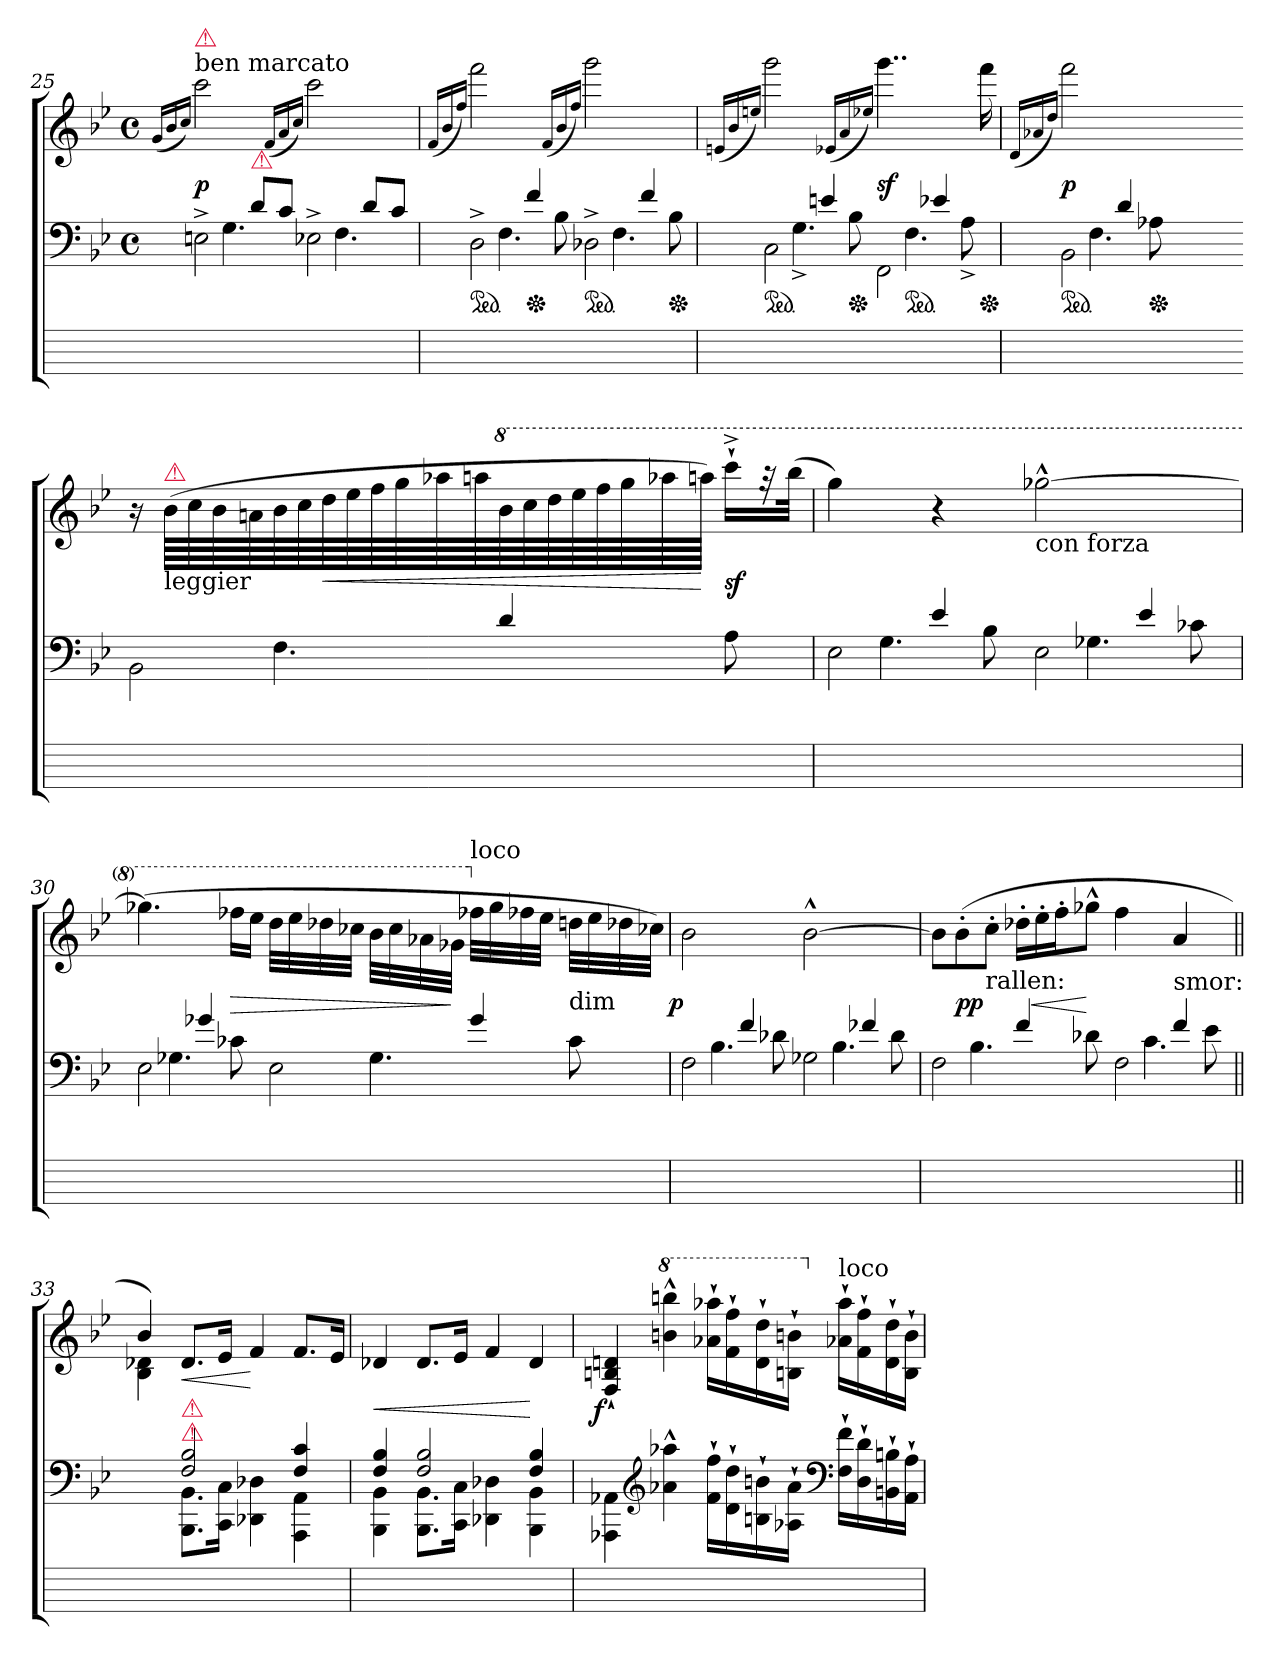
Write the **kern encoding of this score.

**kern	**kern	**kern	**dynam
*part2	*part1	*part1	*part1
*staff3	*staff2	*staff1	*staff1/2
*	*clefF4	*clefG2	*
*	*k[b-e-]	*k[b-e-]	*
*	*M4/4	*M4/4	*
*	*met(c)	*met(c)	*
=25	=25	=25	=25
.	.	(16qqg/LL	.
.	.	16qqb-/	.
.	.	16qqcc/JJ)	.
*	*^	*	*
*	*	*^	*	*
!	!	!	!	!LO:TX:a:t=ben marcato	!
!	!	!	!	!LO:TX:a:color=crimson:t=⚠	!
1ryy	2En^\	8ryy	4ryy	2ccc	p
.	.	4.G	.	.	.
!	!	!	!LO:TX:a:color=crimson:t=⚠	!	!
.	.	.	8d/L	.	.
.	.	.	8c/J	.	.
.	.	.	.	(16qqf/LL	.
.	.	.	.	16qqa/	.
.	.	.	.	16qqcc/JJ)	.
.	2E-X^\	8ryy	4ryy	2ccc	.
.	.	4.F	.	.	.
.	.	.	8d/L	.	.
.	.	.	8c/J	.	.
*	*v	*v	*v	*	*
=26	=26	=26	=26
.	.	(16qqf/LL	.
.	.	16qqb-/	.
.	.	16qqff/JJ)	.
*	*^	*	*
*	*	*^	*	*
*	*	*	*^	*	*
!	!LO:TX:a:color=crimson:t=⚠	!	!	!	!	!
*	*ped	*	*	*	*	*
1ryy	2D^\	8ryy	4ryy	4.ryy	2fff	.
.	.	4.F	.	.	.	.
*	*Xped	*	*	*	*	*
.	.	.	4f/	.	.	.
.	.	.	.	8B-	.	.
.	.	.	.	.	(16qqf/LL	.
.	.	.	.	.	16qqb-/	.
.	.	.	.	.	16qqff/JJ)	.
*	*ped	*	*	*	*	*
.	2D-X^\	8ryy	4ryy	4.ryy	2ggg	.
.	.	4.F	.	.	.	.
.	.	.	4f/	.	.	.
*	*Xped	*	*	*	*	*
.	.	.	.	8B-	.	.
=27	=27	=27	=27	=27	=27	=27
.	.	.	.	.	(16qqen/LL	.
.	.	.	.	.	16qqb-/	.
.	.	.	.	.	16qqeen/JJ)	.
!	!LO:TX:a:color=crimson:t=⚠	!	!	!	!	!
*	*ped	*	*	*	*	*
1ryy	2C\	8ryy	4ryy	4.ryy	2ggg	.
.	.	4.G^>	.	.	.	.
.	.	.	4en/	.	.	.
*	*Xped	*	*	*	*	*
.	.	.	.	8B-	.	.
.	.	.	.	.	(16qqe-X/LL	.
.	.	.	.	.	16qqa/	.
.	.	.	.	.	16qqee-X/JJ)	.
.	2FF\	8ryy	4ryy	4.ryy	4..ggg	sf
*	*ped	*	*	*	*	*
.	.	4.F	.	.	.	.
.	.	.	4e-X/	.	.	.
.	.	.	.	8A^>	.	.
*	*Xped	*	*	*	*	*
.	.	.	.	.	16fff	.
=28	=28	=28	=28	=28	=28	=28
.	.	.	.	.	(16qqd/LL	.
.	.	.	.	.	16qqa-X/	.
.	.	.	.	.	16qqdd/JJ)	.
*	*ped	*	*	*	*	*
1ryy	2BB-\	8ryy	4ryy	4.ryy	2fff	p
.	.	4.F	.	.	.	.
.	.	.	4d/	.	.	.
*	*Xped	*	*	*	*	*
.	.	.	.	8A-X	.	.
.	2ryy	2ryy	2ryy	2ryy	2ryy	.
=-	=-	=-	=-	=-	=-	=-
2ryy	2BB-\	8ryy	4ryy	4.ryy	16r	.
!	!	!	!	!	!LO:TX:b:t=leggier	!
!	!	!	!	!	!LO:TX:a:color=crimson:t=⚠	!
.	.	.	.	.	(64b-LLLL	.
.	.	.	.	.	64cc	.
.	.	.	.	.	64b-	.
.	.	.	.	.	64an	.
.	.	4.F	.	.	64b-	.
.	.	.	.	.	64cc	.
.	.	.	.	.	64dd	<
.	.	.	.	.	64ee-	.
.	.	.	.	.	64ff	.
.	.	.	.	.	64gg	.
.	.	.	.	.	64aa-X	.
.	.	.	.	.	64aan	.
*	*	*	*	*	*8va	*
.	.	.	4d/	.	64bb-	.
.	.	.	.	.	64ccc	.
.	.	.	.	.	64ddd	.
.	.	.	.	.	64eee-	.
.	.	.	.	.	64fff	.
.	.	.	.	.	64ggg	.
.	.	.	.	.	64aaa-X	.
.	.	.	.	.	64aaanJJJJ)	[
.	.	.	.	8A-	16cccc`^<LL	sf
.	.	.	.	.	32rggg	.
.	.	.	.	.	(32bbb-JJk	.
=29	=29	=29	=29	=29	=29	=29
1ryy	2E-\	8ryy	4ryy	4.ryy	4ggg)	.
.	.	4.G	.	.	.	.
.	.	.	4e-/	.	4r	.
.	.	.	.	8B-	.	.
!	!	!	!	!	!LO:TX:b:t=con forza	!
.	2E-\	8ryy	4ryy	4.ryy	[2ggg-X^^	.
.	.	4.G-X	.	.	.	.
.	.	.	4e-/	.	.	.
.	.	.	.	8c-X	.	.
=30	=30	=30	=30	=30	=30	=30
1ryy	2E-\	8ryy	4ryy	4.ryy	(4.ggg-X]	.
.	.	4.G-X	.	.	.	.
.	.	.	4g-X/	.	.	.
.	.	.	.	8c-X	16fff-XLL	>
.	.	.	.	.	16eee-JJ	.
.	2E-\	8ryy	4ryy	4.ryy	32dddLLL	.
.	.	.	.	.	32eee-	.
.	.	.	.	.	32ddd-X	.
.	.	.	.	.	32ccc-XJJJ	.
.	.	4.G-	.	.	32bb-\LLL	.
.	.	.	.	.	32ccc-\	.
.	.	.	.	.	32aa-X\	.
.	.	.	.	.	32gg-j\JJJ	]
*	*	*	*	*	*X8va	*
!	!	!	!	!	!LO:TX:a:t=loco	!
.	.	.	4g-/	.	32ff-XLLL	.
.	.	.	.	.	32gg-	.
.	.	.	.	.	32ff-X	.
.	.	.	.	.	32ee-JJJ	.
!	!	!	!	!	!LO:TX:c:t=dim	!
.	.	.	.	8c-	32ddnLLL	.
.	.	.	.	.	32ee-	.
.	.	.	.	.	32dd-X	.
.	.	.	.	.	32cc-XJJJ)	.
=31	=31	=31	=31	=31	=31	=31
!	!	!	!	!	!	!LO:DY:rj
1ryy	2F\	8ryy	4ryy	4.ryy	2b-	p
.	.	4.B-	.	.	.	.
.	.	.	4f/	.	.	.
.	.	.	.	8d-X	.	.
.	2G-X\	8ryy	4ryy	4.ryy	[2b-^^	.
.	.	4.B-	.	.	.	.
.	.	.	4f-X/	.	.	.
.	.	.	.	8d-	.	.
=32	=32	=32	=32	=32	=32	=32
*	*	*	*	*	*Xtuplet	*
1ryy	2F\	8ryy	4ryy	4.ryy	12b-L]	.
.	.	.	.	.	(12b-'	pp
.	.	4.B-	.	.	.	.
!	!	!	!	!	!LO:TX:b:t=rallen&colon;	!
.	.	.	.	.	12cc'J	.
.	.	.	4f/	.	24dd-X'LL	.
.	.	.	.	.	24ee-'	<
.	.	.	.	.	24ff'J	.
.	.	.	.	8d-X	8gg-X^^J	[
.	2F\	8ryy	4ryy	4.ryy	4ff	.
.	.	4.c	.	.	.	.
!	!	!	!LO:TX:a:t=smor&colon;	!	!	!
.	.	.	4f/	.	4a	.
.	.	.	.	8e-	.	.
*	*v	*v	*v	*v	*	*
=33||	=33||	=33||	=33||
*	*	*MM80	*
*	*^	*^	*
1ryy	4ryy	4ryy	4b-)	4B- 4d-X	.
!	!LO:TX:a:color=crimson:t=⚠	!	!	!	!
!	!LO:TX:a:color=crimson:t=⚠	!	!	!	!
.	2F! 2B-!	8.BBB-!\ 8.BB-!\L	8.d-!L	4ryy	<
.	.	16CC!\ 16C!\Jk	16e-!Jk	.	.
.	.	4DD-X! 4D-X!	4f!	2ryy	[
.	4F! 4c!	4AAA! 4AA!	8.f!L	.	.
.	.	.	16e-!Jk	.	.
*	*	*	*v	*v	*
=34	=34	=34	=34	=34
1ryy	4F! 4B-!	4BBB-! 4BB-!	4d-X!	<
.	2F! 2B-!	8.BBB-!\ 8.BB-!\L	8.d-!L	.
.	.	16CC!\ 16C!\Jk	16e-!Jk	.
.	.	4DD-X! 4D-X!	4f!	.
.	4F! 4B-!	4BBB-! 4BB-!	4d-!	[
=35	=35	=35	=35	=35
!	!LO:TX:a:t=risoluto.	!	!	!
!	!	!	!	!LO:DY:rj
*	*v	*v	*	*
1ryy	4AAA-X\ 4AA-X\	4F`>/ 4Bn`>/ 4dn`>/	f
*	*clefG2	*	*
*	*	*8va	*
.	4a-X^^ 4aa-X^^	4bbn^^ 4bbbn^^	.
.	16f`\ 16ff`\LL	16aa-X`\ 16aaa-X`\LL	.
.	16d`\ 16dd`\	16ff`\ 16fff`\	.
.	16Bn`\ 16bn`\	16dd`\ 16ddd`\	.
.	16A-j`\ 16a-`\JJ	16bn`\ 16bbn`\JJ	.
*	*clefF4	*	*
*	*	*X8va	*
!	!	!LO:TX:a:t=loco	!
.	16F`\ 16f`\LL	16a-X`\ 16aa-`\LL	.
.	16D`\ 16d`\	16f`\ 16ff`\	.
.	16BBn`\ 16Bn`\	16d`\ 16dd`\	.
.	16AA-`\ 16A-`\JJ	16B`\ 16b`\JJ	.
=	=	=	=
*-	*-	*-	*-
